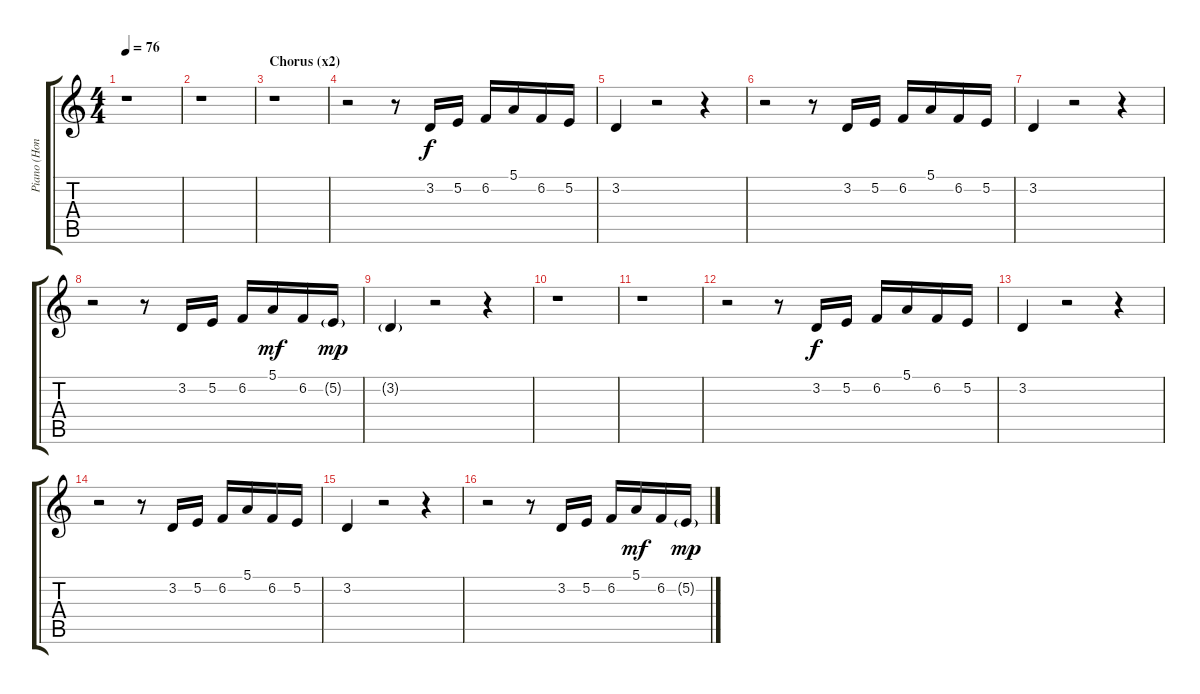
\track ("Piano (Honky)" "Piano (Hon") {instrument honkytonkpiano}
\staff {score tabs}
\tuning (E4 B3 G3 D3 A2 E2) {hide}
\ts (4 4)
\tempo 76
\clef g2
\ks c
r.1{dy mp} |
r.1 |
\section ("" "Chorus (x2)")
r.1 |
r.2 r.8 3.2.16{dy f} 5.2.16 6.2.16 5.1.16 6.2.16 5.2.16 |
3.2.4 r.2 r.4 |
r.2 r.8 3.2.16 5.2.16 6.2.16 5.1.16 6.2.16 5.2.16 |
3.2.4 r.2 r.4 |
r.2 r.8 3.2.16 5.2.16 6.2.16 5.1.16{dy mf} 6.2.16 5.2{g}.16{dy mp} |
3.2{g}.4 r.2 r.4 |
r.1 |
r.1 |
r.2 r.8 3.2.16{dy f} 5.2.16 6.2.16 5.1.16 6.2.16 5.2.16 |
3.2.4 r.2 r.4 |
r.2 r.8 3.2.16 5.2.16 6.2.16 5.1.16 6.2.16 5.2.16 |
3.2.4 r.2 r.4 |
r.2 r.8 3.2.16 5.2.16 6.2.16 5.1.16{dy mf} 6.2.16 5.2{g}.16{dy mp}
